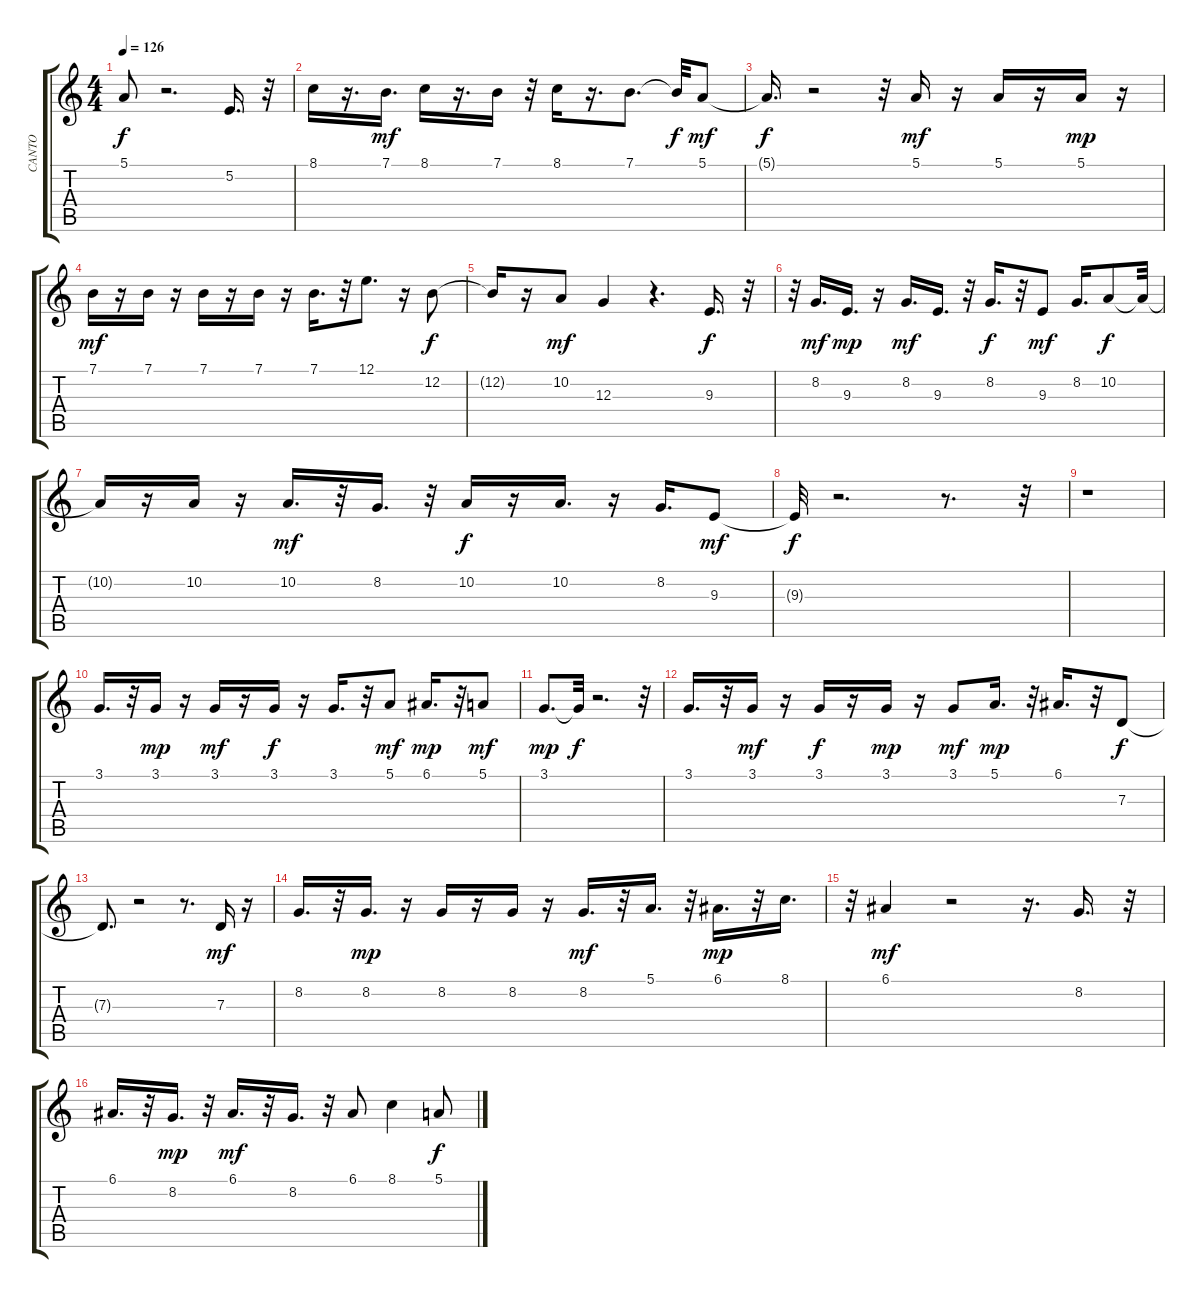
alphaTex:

\track ("CANTO" "CANTO") {instrument vibraphone}
\staff {score tabs}
\tuning (E4 B3 G3 D3 A2 E2) {hide}
\ts (4 4)
\tempo 126
\clef g2
\ks c
5.1{t}.8{dy f} r.2{d} 5.2.16{d} r.32 |
8.1.16 r.16{d} 7.1.16{d dy mf} 8.1.16 r.16{d} 7.1.16 r.32 8.1.16 r.16{d} 7.1.8{d} 7.1{t}.32{dy f} 5.1.8{dy mf} |
5.1{t}.16{d dy f} r.2 r.32 5.1.16{dy mf} r.16 5.1.16 r.16 5.1.16{dy mp} r.16 |
7.1.16{dy mf} r.16 7.1.16 r.16 7.1.16 r.16 7.1.16 r.16 7.1.16{d} r.32 12.1.8{d} r.16 12.2.8{dy f} |
12.2{t}.16 r.16 10.2.8{dy mf} 12.3.4 r.4{d} 9.3.16{d dy f} r.32 |
r.32 8.2.16{d dy mf} 9.3.16{d dy mp} r.16 8.2.16{d dy mf} 9.3.16{d} r.32 8.2.16{d dy f} r.32 9.3.8{dy mf} 8.2.16{d} 10.2.8{dy f} 10.2{t}.32 |
10.2{t}.16 r.16 10.2.16 r.16 10.2.16{d dy mf} r.32 8.2.16{d} r.32 10.2.16{dy f} r.16 10.2.16{d} r.16 8.2.16{d} 9.3.8{dy mf} |
9.3{t}.32{dy f} r.2{d} r.8{d} r.32 |
r.1 |
3.1.16{d} r.32 3.1.16{dy mp} r.16 3.1.16{dy mf} r.16 3.1.16{dy f} r.16 3.1.16{d} r.32 5.1.8{dy mf} 6.1.16{d dy mp} r.32 5.1.8{dy mf} |
3.1.8{d dy mp} 3.1{t}.32{dy f} r.2{d} r.32 |
3.1.16{d} r.32 3.1.16{dy mf} r.16 3.1.16{dy f} r.16 3.1.16{dy mp} r.16 3.1.8{dy mf} 5.1.16{d dy mp} r.32 6.1.16{d} r.32 7.3.8{dy f} |
7.3{t}.8{d} r.2 r.8{d} 7.3.16{dy mf} r.16 |
8.2.16{d} r.32 8.2.16{d dy mp} r.16 8.2.16 r.16 8.2.16 r.16 8.2.16{d dy mf} r.32 5.1.16{d} r.32 6.1.16{d dy mp} r.32 8.1.16{d} |
r.32 6.1.4{dy mf} r.2 r.16{d} 8.2.16{d} r.32 |
6.1.16{d} r.32 8.2.16{d dy mp} r.32 6.1.16{d dy mf} r.32 8.2.16{d} r.32 6.1.8 8.1.4 5.1.8{dy f}
